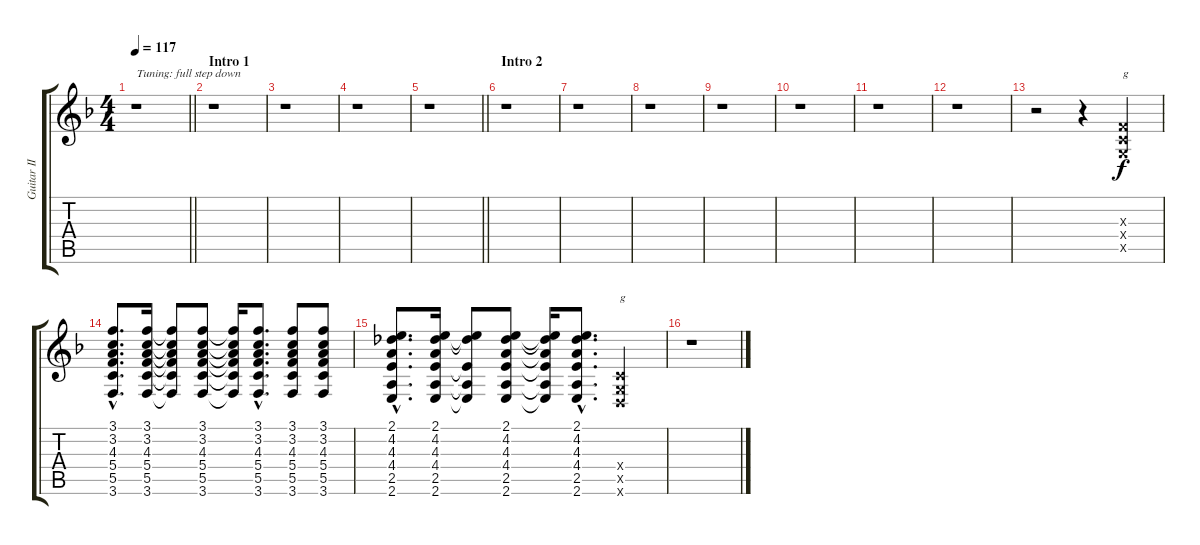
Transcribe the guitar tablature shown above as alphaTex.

\track ("Guitar II" "Guitar II") {instrument distortionguitar}
\staff {score tabs}
\tuning (D4 A3 F3 C3 G2 D2) {hide}
\ts (4 4)
\tempo 117
\clef g2
\barLineRight lightlight
\ks dminor
r.1{txt "Tuning: full step down" dy f instrument distortionguitar} |
\section ("" "Intro 1")
r.1 |
r.1 |
r.1 |
\barLineRight lightlight
r.1 |
\section ("" "Intro 2")
r.1 |
r.1 |
r.1 |
r.1 |
r.1 |
r.1 |
r.1 |
r.2 r.4 (0.3{x} 0.4{x} 0.5{x}).4{txt "g"} |
(3.1{hac} 3.2{hac} 4.3{hac} 5.4{hac} 5.5{hac} 3.6{hac}).8{d} (3.1 3.2 4.3 5.4 5.5 3.6).16 (3.1{t} 3.2{t} 4.3{t} 5.4{t} 5.5{t} 3.6{t}).8 (3.1 3.2 4.3 5.4 5.5 3.6).8 (3.1{t} 3.2{t} 4.3{t} 5.4{t} 5.5{t} 3.6{t}).16 (3.1{hac} 3.2{hac} 4.3{hac} 5.4{hac} 5.5{hac} 3.6{hac}).8{d} (3.1 3.2 4.3 5.4 5.5 3.6).8 (3.1 3.2 4.3 5.4 5.5 3.6).8 |
(2.1{hac} 4.2{hac} 4.3{hac} 4.4{hac} 2.5{hac} 2.6{hac}).8{d} (2.1 4.2 4.3 4.4 2.5 2.6).16 (2.1{t} 4.2{t} 4.4{t} 2.5{t} 2.6{t}).8 (2.1 4.2 4.3 4.4 2.5 2.6).8 (2.1{t} 4.2{t} 4.3{t} 4.4{t} 2.5{t} 2.6{t}).16 (2.1{hac} 4.2{hac} 4.3{hac} 4.4{hac} 2.5{hac} 2.6{hac}).8{d} (0.4{x} 0.5{x} 0.6{x}).4{txt "g"} |
r.1
